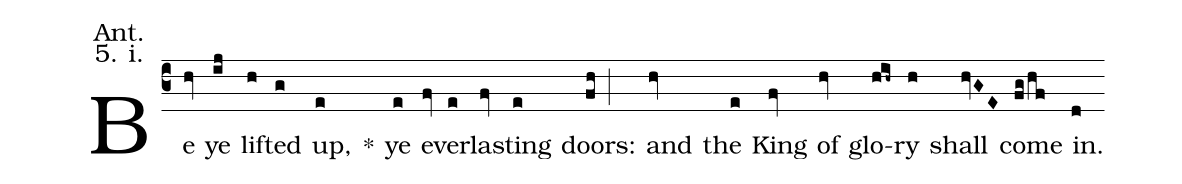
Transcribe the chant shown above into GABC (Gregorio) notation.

annotation: Ant.;
annotation: 5. i.;
%%
(c3) Be(hv) ye(ij) lift(h)ed(g) up,(e) <sp>*</sp>() ye(e) e(fv)ver(e)last(fv)ing(e) doors:(fh;) and(hv) the(e) King(fv) of(hv) glo(hih~)ry(h) shall(hvGE) come(fg/hf) in.(d)
